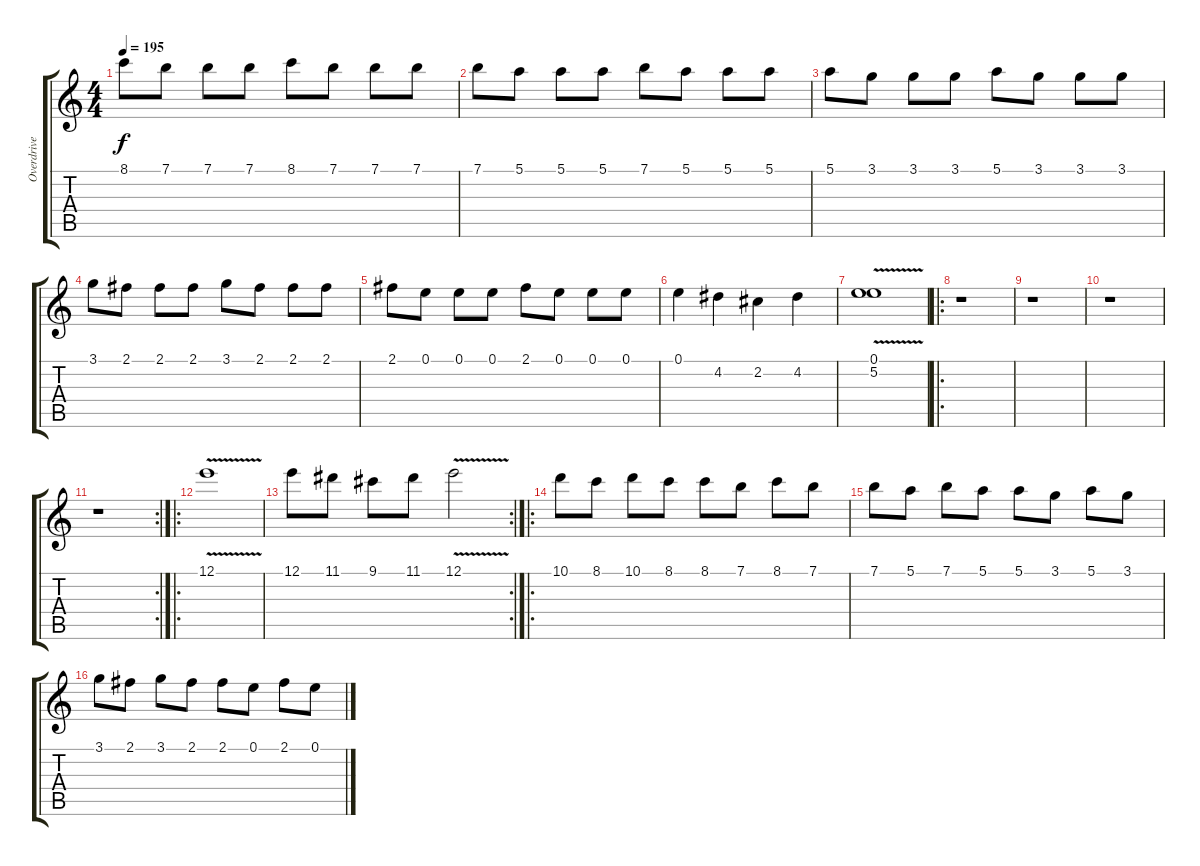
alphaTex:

\track ("Overdrive guitar" "Overdrive ") {instrument overdrivenguitar}
\staff {score tabs}
\tuning (E4 B3 G3 D3 A2 D2) {hide}
\ts (4 4)
\tempo 195
\clef g2
\ks c
8.1.8{dy f} 7.1.8 7.1.8 7.1.8 8.1.8 7.1.8 7.1.8 7.1.8 |
7.1.8 5.1.8 5.1.8 5.1.8 7.1.8 5.1.8 5.1.8 5.1.8 |
5.1.8 3.1.8 3.1.8 3.1.8 5.1.8 3.1.8 3.1.8 3.1.8 |
3.1.8 2.1.8 2.1.8 2.1.8 3.1.8 2.1.8 2.1.8 2.1.8 |
2.1.8 0.1.8 0.1.8 0.1.8 2.1.8 0.1.8 0.1.8 0.1.8 |
0.1.4 4.2.4 2.2.4 4.2.4 |
(0.1 5.2{v}).1 |
\ro
r.1 |
r.1 |
r.1 |
\rc 2
r.1 |
\ro
12.1{v}.1 |
\rc 2
12.1.8 11.1.8 9.1.8 11.1.8 12.1{v}.2 |
\ro
10.1.8 8.1.8 10.1.8 8.1.8 8.1.8 7.1.8 8.1.8 7.1.8 |
7.1.8 5.1.8 7.1.8 5.1.8 5.1.8 3.1.8 5.1.8 3.1.8 |
3.1.8 2.1.8 3.1.8 2.1.8 2.1.8 0.1.8 2.1.8 0.1.8
